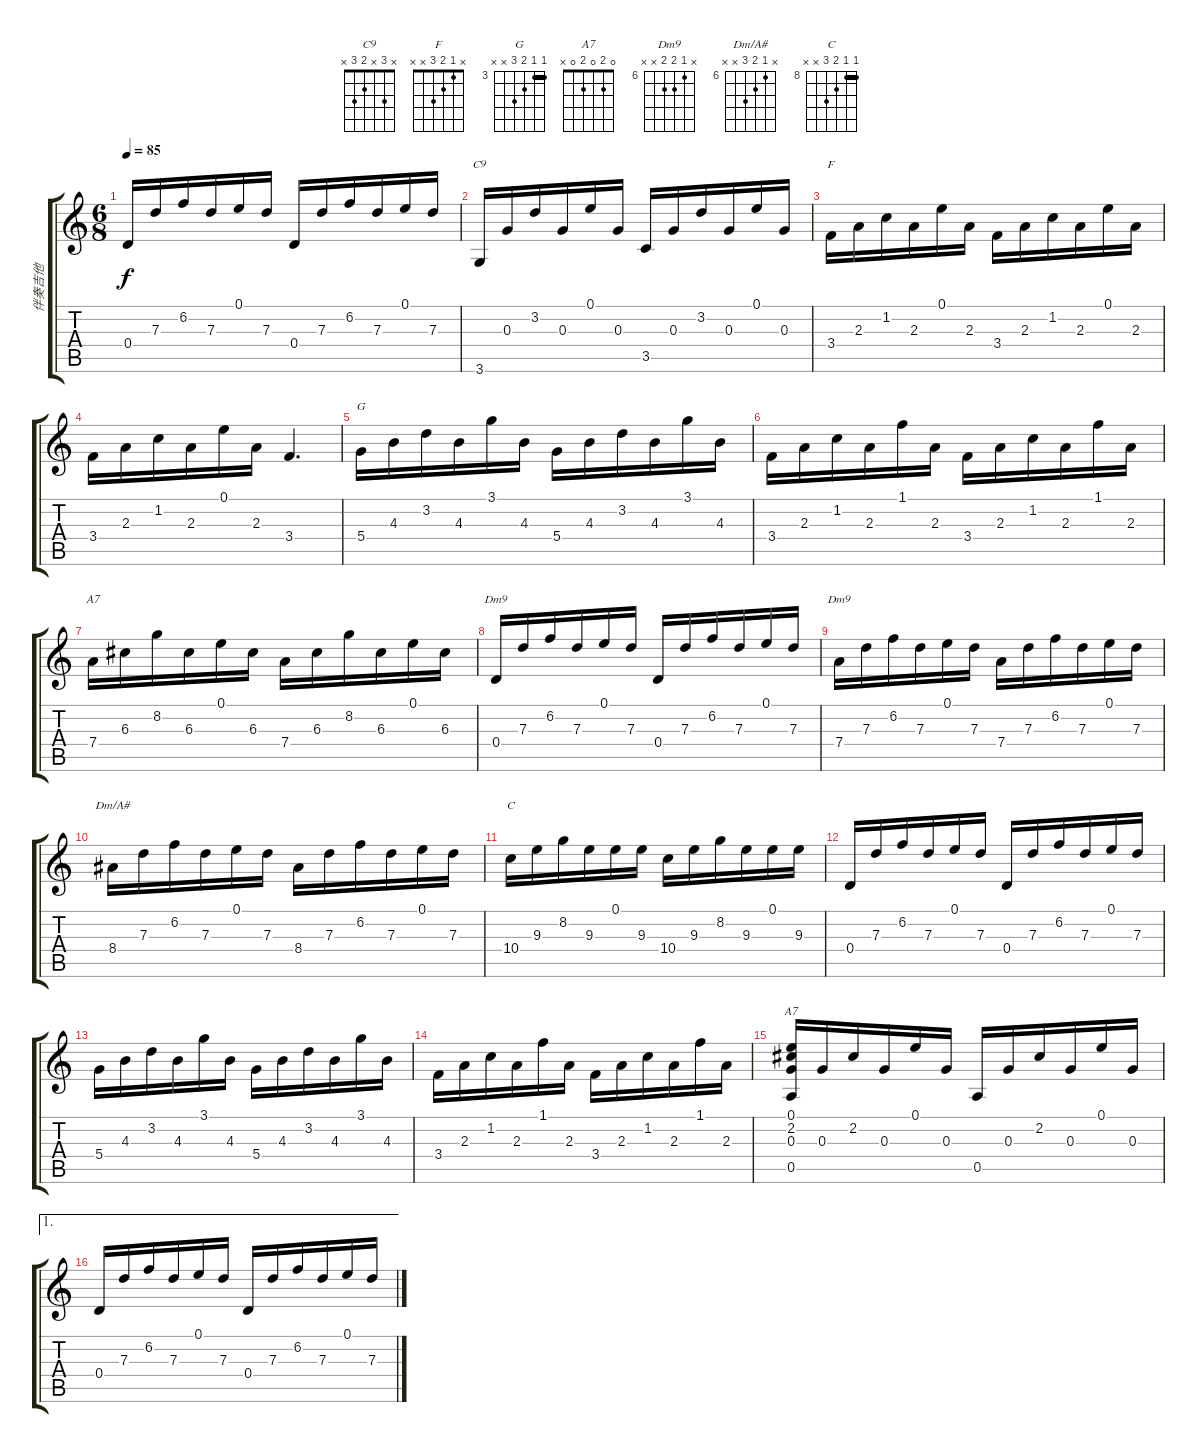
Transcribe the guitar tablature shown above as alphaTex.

\track ("伴奏吉他" "伴奏吉他") {instrument acousticguitarsteel}
\staff {score tabs}
\tuning (E4 B3 G3 D3 A2 E2) {hide}
\chord ("C9" x 3 x 2 3 x)
\chord ("F" x 1 2 3 x x)
\chord ("G" 3 3 4 5 x x) {firstfret 3 barre 3}
\chord ("A7" x 8 6 7 x x) {firstfret 6}
\chord ("Dm9" x 6 7 x x x) {firstfret 6}
\chord ("Dm9" x 6 7 7 x x) {firstfret 6}
\chord ("Dm/A#" x 6 7 8 x x) {firstfret 6}
\chord ("C" 8 8 9 10 x x) {firstfret 8 barre 8}
\chord ("A7" 0 2 0 2 0 x)
\ts (6 8)
\tempo 85
\clef g2
\ks c
0.4.16{dy f} 7.3.16 6.2.16 7.3.16 0.1.16 7.3.16 0.4.16 7.3.16 6.2.16 7.3.16 0.1.16 7.3.16 |
3.6.16{ch "C9"} 0.3.16 3.2.16 0.3.16 0.1.16 0.3.16 3.5.16 0.3.16 3.2.16 0.3.16 0.1.16 0.3.16 |
3.4.16{ch "F"} 2.3.16 1.2.16 2.3.16 0.1.16 2.3.16 3.4.16 2.3.16 1.2.16 2.3.16 0.1.16 2.3.16 |
3.4.16 2.3.16 1.2.16 2.3.16 0.1.16 2.3.16 3.4.4{d} |
5.4.16{ch "G"} 4.3.16 3.2.16 4.3.16 3.1.16 4.3.16 5.4.16 4.3.16 3.2.16 4.3.16 3.1.16 4.3.16 |
3.4.16 2.3.16 1.2.16 2.3.16 1.1.16 2.3.16 3.4.16 2.3.16 1.2.16 2.3.16 1.1.16 2.3.16 |
7.4.16{ch "A7"} 6.3.16 8.2.16 6.3.16 0.1.16 6.3.16 7.4.16 6.3.16 8.2.16 6.3.16 0.1.16 6.3.16 |
0.4.16{ch "Dm9"} 7.3.16 6.2.16 7.3.16 0.1.16 7.3.16 0.4.16 7.3.16 6.2.16 7.3.16 0.1.16 7.3.16 |
7.4.16{ch "Dm9"} 7.3.16 6.2.16 7.3.16 0.1.16 7.3.16 7.4.16 7.3.16 6.2.16 7.3.16 0.1.16 7.3.16 |
8.4.16{ch "Dm/A#"} 7.3.16 6.2.16 7.3.16 0.1.16 7.3.16 8.4.16 7.3.16 6.2.16 7.3.16 0.1.16 7.3.16 |
10.4.16{ch "C"} 9.3.16 8.2.16 9.3.16 0.1.16 9.3.16 10.4.16 9.3.16 8.2.16 9.3.16 0.1.16 9.3.16 |
0.4.16 7.3.16 6.2.16 7.3.16 0.1.16 7.3.16 0.4.16 7.3.16 6.2.16 7.3.16 0.1.16 7.3.16 |
5.4.16 4.3.16 3.2.16 4.3.16 3.1.16 4.3.16 5.4.16 4.3.16 3.2.16 4.3.16 3.1.16 4.3.16 |
3.4.16 2.3.16 1.2.16 2.3.16 1.1.16 2.3.16 3.4.16 2.3.16 1.2.16 2.3.16 1.1.16 2.3.16 |
(0.1 2.2 0.3 0.5).16{ch "A7"} 0.3.16 2.2.16 0.3.16 0.1.16 0.3.16 0.5.16 0.3.16 2.2.16 0.3.16 0.1.16 0.3.16 |
\ae 1
0.4.16 7.3.16 6.2.16 7.3.16 0.1.16 7.3.16 0.4.16 7.3.16 6.2.16 7.3.16 0.1.16 7.3.16
